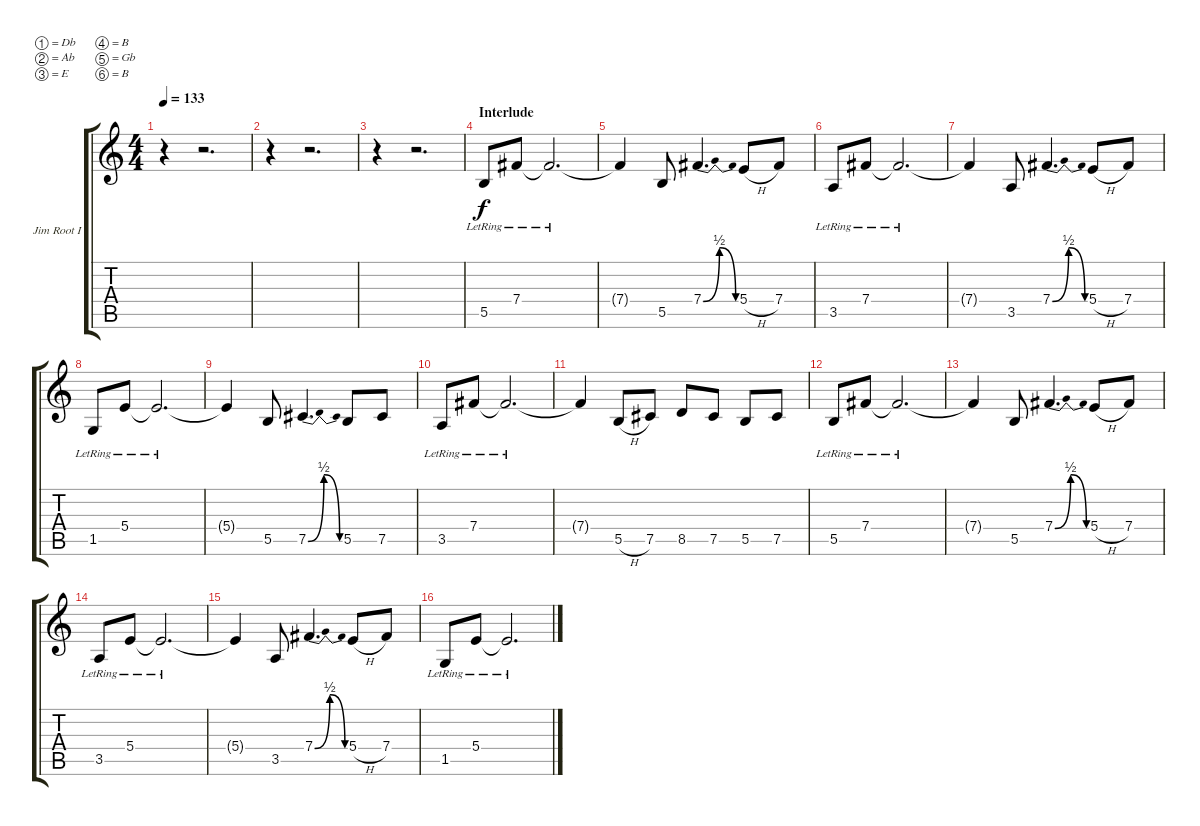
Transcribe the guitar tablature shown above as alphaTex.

\bracketExtendMode groupsimilarinstruments
\firstSystemTrackNameOrientation horizontal
\otherSystemsTrackNameOrientation horizontal
\track ("Jim Root Interlude" "Jim Root I") {instrument overdrivenguitar}
\staff {score tabs}
\tuning (Db4 Ab3 E3 B2 Gb2 B1)
\ts (4 4)
\tempo 133
\clef g2
\ks c
r.4{dy f} r.2{d} |
r.4 r.2{d} |
r.4 r.2{d} |
\section ("" "Interlude")
5.5{lr}.8 7.4{lr}.8 7.4{lr t}.2{d} |
7.4{t}.4 5.5.8 7.4{be (bendrelease 0 0 30 2 30 2 60 0)}.4{d} 5.4{h}.8 7.4.8 |
3.5{lr}.8 7.4{lr}.8 7.4{lr t}.2{d} |
7.4{t}.4 3.5.8 7.4{be (bendrelease 0 0 30 2 30 2 60 0)}.4{d} 5.4{h}.8 7.4.8 |
1.5{lr}.8 5.4{lr}.8 5.4{lr t}.2{d} |
5.4{t}.4 5.5.8 7.5{be (bendrelease 0 0 29.4 2 29.4 2 59.4 0)}.4{d} 5.5.8 7.5.8 |
3.5{lr}.8 7.4{lr}.8 7.4{lr t}.2{d} |
7.4{t}.4 5.5{h}.8 7.5.8 8.5.8 7.5.8 5.5.8 7.5.8 |
5.5{lr}.8 7.4{lr}.8 7.4{lr t}.2{d} |
7.4{t}.4 5.5.8 7.4{be (bendrelease 0 0 30 2 30 2 60 0)}.4{d} 5.4{h}.8 7.4.8 |
3.5{lr}.8 5.4{lr}.8 5.4{lr t}.2{d} |
5.4{t}.4 3.5.8 7.4{be (bendrelease 0 0 30 2 30 2 60 0)}.4{d} 5.4{h}.8 7.4.8 |
1.5{lr}.8 5.4{lr}.8 5.4{lr t}.2{d}
